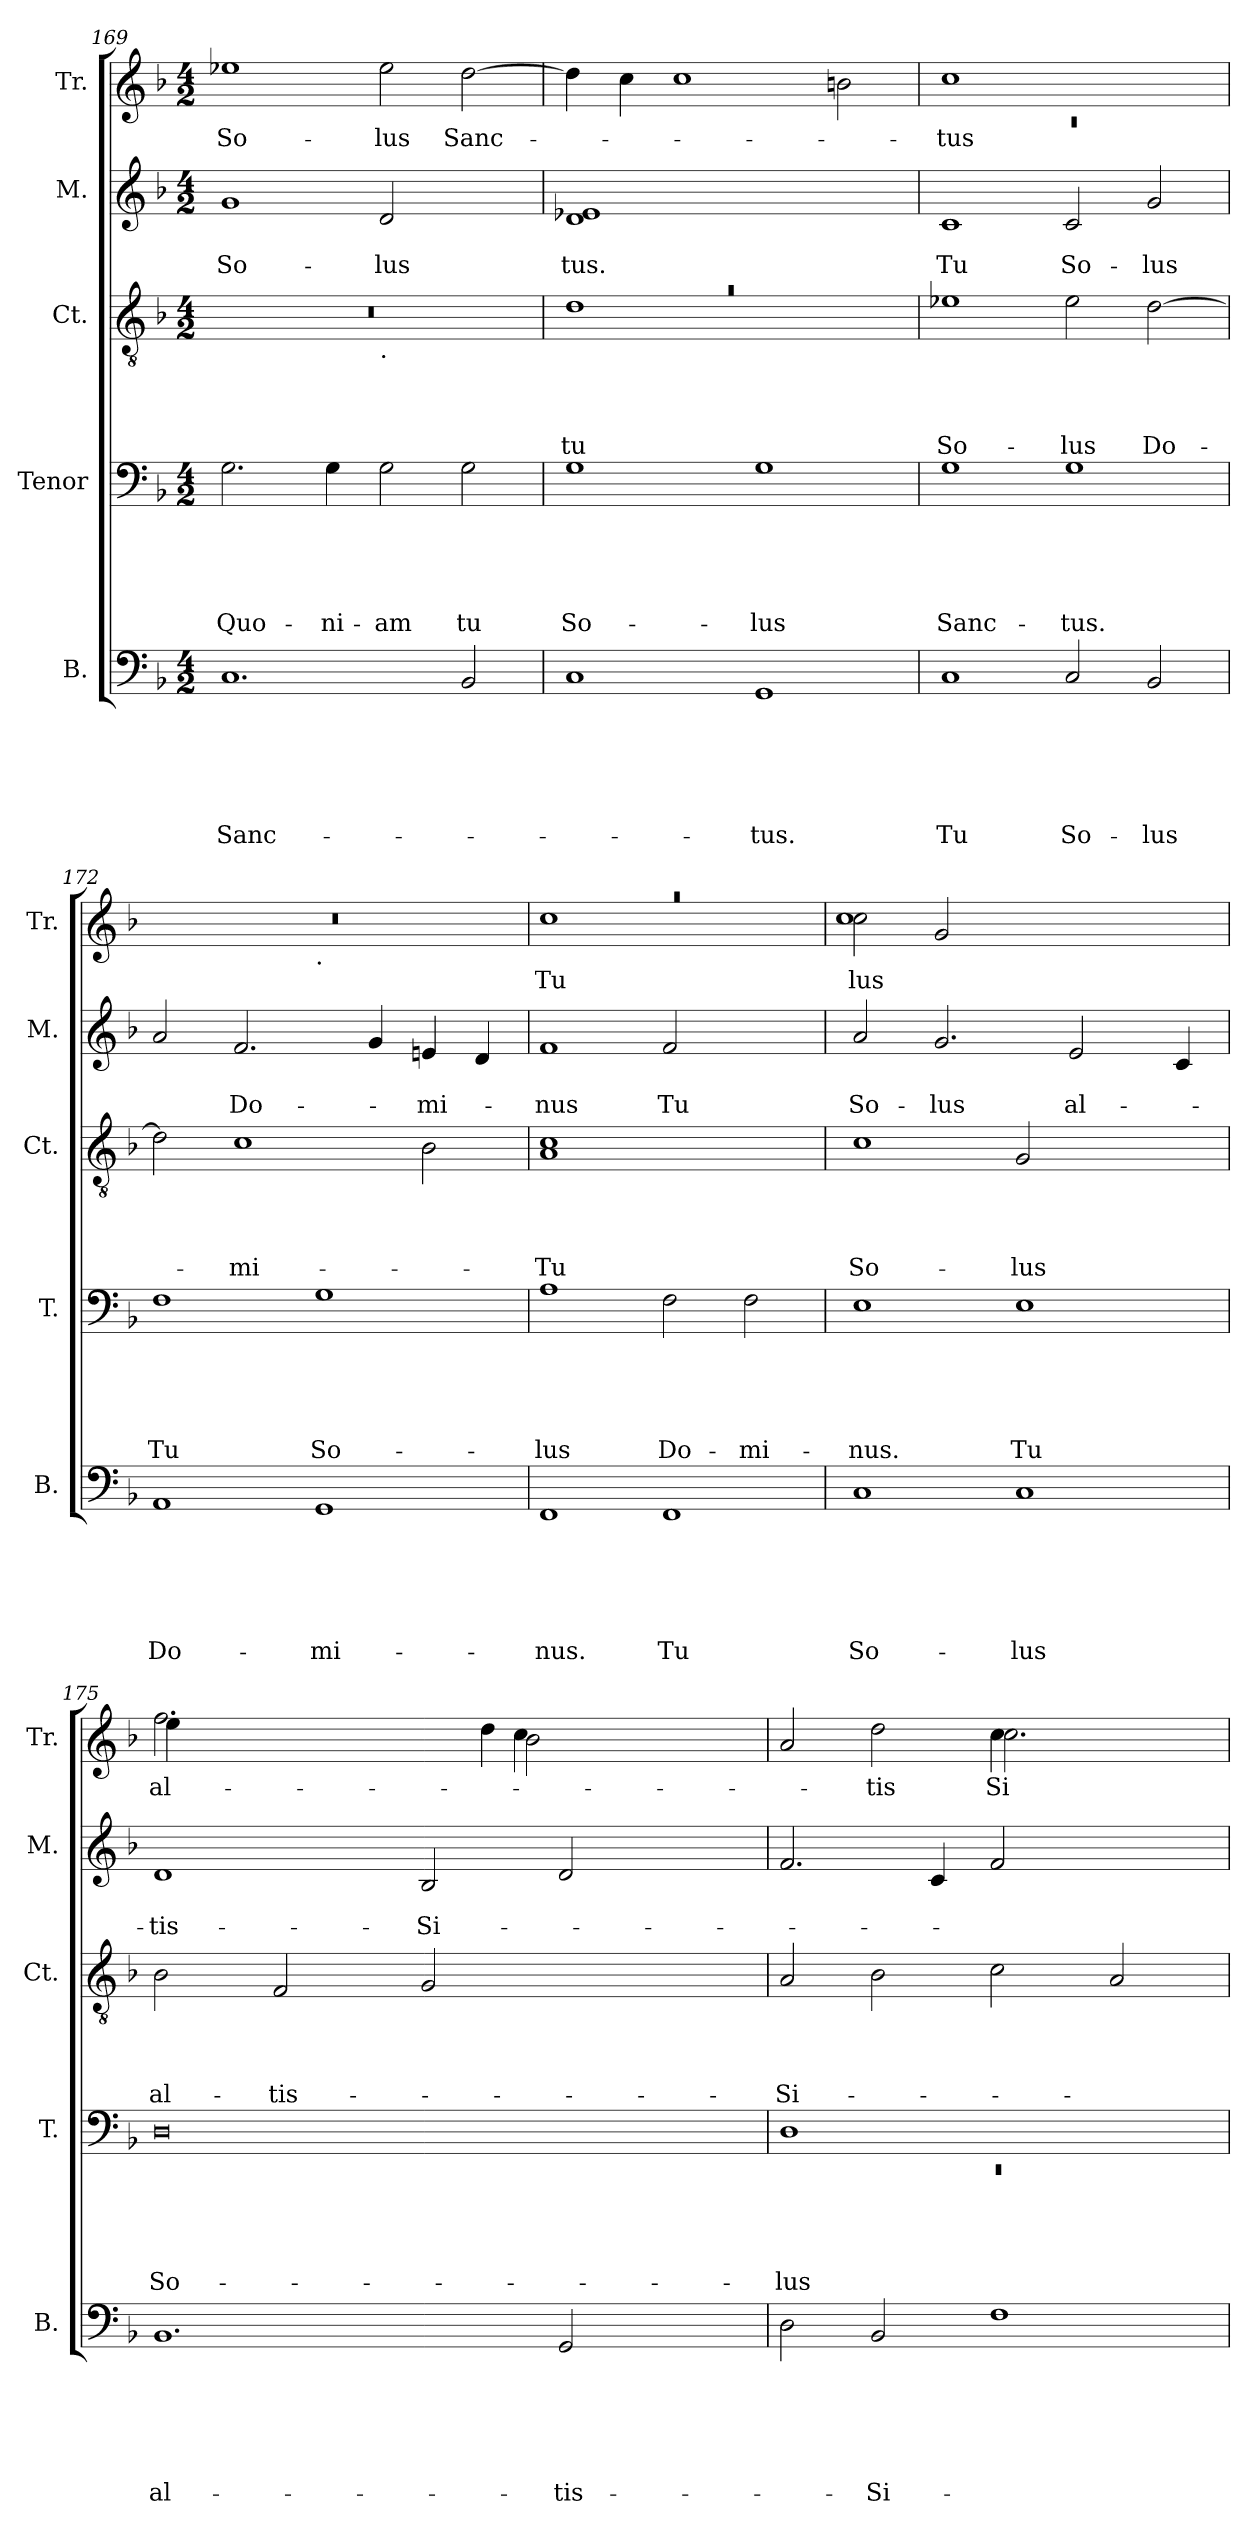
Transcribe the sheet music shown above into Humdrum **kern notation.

**kern	**text	**text	**text	**text	**text	**text	**kern	**text	**text	**text	**text	**text	**kern	**text	**text	**text	**text	**kern	**text	**text	**kern	**text
*part5	*part5	*part5	*part5	*part5	*part5	*part5	*part4	*part4	*part4	*part4	*part4	*part4	*part3	*part3	*part3	*part3	*part3	*part2	*part2	*part2	*part1	*part1
*staff5	*staff5	*staff5	*staff5	*staff5	*staff5	*staff5	*staff4	*staff4	*staff4	*staff4	*staff4	*staff4	*staff3	*staff3	*staff3	*staff3	*staff3	*staff2	*staff2	*staff2	*staff1	*staff1
*I"B.	*	*	*	*	*	*	*I"Tenor	*	*	*	*	*	*I"Ct.	*	*	*	*	*I"M.	*	*	*I"Tr.	*
*I'B.	*	*	*	*	*	*	*I'T.	*	*	*	*	*	*I'Ct.	*	*	*	*	*I'M.	*	*	*I'Tr.	*
!!LO:PB:g=z
*clefF4	*	*	*	*	*	*	*clefF4	*	*	*	*	*	*clefGv2	*	*	*	*	*clefG2	*	*	*clefG2	*
*k[b-]	*	*	*	*	*	*	*k[b-]	*	*	*	*	*	*k[b-]	*	*	*	*	*k[b-]	*	*	*k[b-]	*
*F:	*	*	*	*	*	*	*F:	*	*	*	*	*	*F:	*	*	*	*	*F:	*	*	*F:	*
*M4/2	*	*	*	*	*	*	*M4/2	*	*	*	*	*	*M4/2	*	*	*	*	*M4/2	*	*	*M4/2	*
=169	=169	=169	=169	=169	=169	=169	=169	=169	=169	=169	=169	=169	=169	=169	=169	=169	=169	=169	=169	=169	=169	=169
!	!	!	!	!	!	!LO:LY:b	!	!	!	!	!	!LO:LY:b	!	!	!	!	!	!	!	!LO:LY:b	!	!LO:LY:b
*	*	*	*	*	*	*	*	*	*	*	*	*	*^	*	*	*	*	*	*	*	*	*
1.C	.	.	.	.	.	Sanc-	2.G\	.	.	.	.	Quo-	0r	1ryy	.	.	.	.	1g	.	So-	1ee-X	So-
!	!	!	!	!	!	!	!	!	!	!	!	!LO:LY:b	!	!	!	!	!	!	!	!	!	!	!
.	.	.	.	.	.	.	4G\	.	.	.	.	-ni-	.	.	.	.	.	.	.	.	.	.	.
!	!	!	!	!	!	!	!	!	!	!	!	!	!	!LO:TX:b:t=.	!	!	!	!	!	!	!	!	!
!	!	!	!	!	!	!	!	!	!	!	!	!LO:LY:b:rj	!	!	!	!	!	!	!	!	!LO:LY:b	!	!LO:LY:b
.	.	.	.	.	.	.	2G\	.	.	.	.	-am	.	1ryy	.	.	.	.	2d/	.	-lus	2ee-\	-lus
!	!	!	!	!	!	!	!	!	!	!	!	!LO:LY:b	!	!	!	!	!	!	!	!	!	!	!LO:LY:b
2BB-/	.	.	.	.	.	.	2G\	.	.	.	.	tu	.	.	.	.	.	.	2ryy	.	.	[>2dd\	Sanc-
=170	=170	=170	=170	=170	=170	=170	=170	=170	=170	=170	=170	=170	=170	=170	=170	=170	=170	=170	=170	=170	=170	=170	=170
!	!	!	!	!	!	!	!	!	!	!	!	!LO:LY:b	!LO:N:vis=1	!	!	!	!	!LO:LY:b	!	!	!LO:LY:b	!	!
1C	.	.	.	.	.	.	1G	.	.	.	.	So-	0ra	1d	.	.	.	tu	1d 1e-X	.	-tus.	4dd\]	.
.	.	.	.	.	.	.	.	.	.	.	.	.	.	.	.	.	.	.	.	.	.	4cc\	.
.	.	.	.	.	.	.	.	.	.	.	.	.	.	.	.	.	.	.	.	.	.	1cc	.
!	!	!	!	!	!	!LO:LY:b	!	!	!	!	!	!LO:LY:b	!	!	!	!	!	!	!	!	!	!	!
1GG	.	.	.	.	.	-tus.	1G	.	.	.	.	-lus	.	1ryy	.	.	.	.	1ryy	.	.	.	.
.	.	.	.	.	.	.	.	.	.	.	.	.	.	.	.	.	.	.	.	.	.	2b\	.
*	*	*	*	*	*	*	*	*	*	*	*	*	*v	*v	*	*	*	*	*	*	*	*	*
=171	=171	=171	=171	=171	=171	=171	=171	=171	=171	=171	=171	=171	=171	=171	=171	=171	=171	=171	=171	=171	=171	=171
*	*	*	*	*	*	*	*	*	*	*	*	*	*	*	*	*	*	*	*	*	*^	*
!	!	!	!	!	!	!LO:LY:b	!	!	!	!	!	!LO:LY:b	!	!	!	!	!LO:LY:b	!	!	!LO:LY:b	!	!LO:N:vis=1	!LO:LY:b
1C	.	.	.	.	.	Tu	1G	.	.	.	.	Sanc-	1e-X	.	.	.	So-	1c	.	Tu	1cc	0rc	-tus
!	!	!	!	!	!	!LO:LY:b	!	!	!	!	!	!LO:LY:b	!	!	!	!	!LO:LY:b	!	!	!LO:LY:b	!	!	!
2C/	.	.	.	.	.	So-	1G	.	.	.	.	-tus.	2e-\	.	.	.	-lus	2c/	.	So-	1ryy	.	.
!	!	!	!	!	!	!LO:LY:b	!	!	!	!	!	!	!	!	!	!	!LO:LY:b	!	!	!LO:LY:b	!	!	!
2BB-/	.	.	.	.	.	-lus	.	.	.	.	.	.	[>2d\	.	.	.	Do-	2g/	.	-lus	.	.	.
=172	=172	=172	=172	=172	=172	=172	=172	=172	=172	=172	=172	=172	=172	=172	=172	=172	=172	=172	=172	=172	=172	=172	=172
!	!	!	!	!	!	!LO:LY:b	!	!	!	!	!	!LO:LY:b	!	!	!	!	!	!	!	!	!	!	!
1AA	.	.	.	.	.	Do-	1F	.	.	.	.	Tu	2d\]	.	.	.	.	2a/	.	.	0r	1ryy	.
!	!	!	!	!	!	!	!	!	!	!	!	!	!	!	!	!	!LO:LY:b	!	!	!LO:LY:b	!	!	!
.	.	.	.	.	.	.	.	.	.	.	.	.	1c	.	.	.	-mi-	2.f/	.	Do-	.	.	.
!	!	!	!	!	!	!	!	!	!	!	!	!	!	!	!	!	!	!	!	!	!	!LO:TX:b:t=.	!
!	!	!	!	!	!	!LO:LY:b	!	!	!	!	!	!LO:LY:b	!	!	!	!	!	!	!	!	!	!	!
1GG	.	.	.	.	.	-mi-	1G	.	.	.	.	So-	.	.	.	.	.	.	.	.	.	1ryy	.
.	.	.	.	.	.	.	.	.	.	.	.	.	.	.	.	.	.	4g/	.	.	.	.	.
!	!	!	!	!	!	!	!	!	!	!	!	!	!	!	!	!	!	!	!	!LO:LY:b	!	!	!
.	.	.	.	.	.	.	.	.	.	.	.	.	2B-\	.	.	.	.	4en/	.	-mi-	.	.	.
.	.	.	.	.	.	.	.	.	.	.	.	.	.	.	.	.	.	4d/	.	.	.	.	.
=173	=173	=173	=173	=173	=173	=173	=173	=173	=173	=173	=173	=173	=173	=173	=173	=173	=173	=173	=173	=173	=173	=173	=173
!	!	!	!	!	!	!LO:LY:b	!	!	!	!	!	!LO:LY:b	!	!	!	!	!LO:LY:b	!	!	!LO:LY:b	!LO:N:vis=1	!	!LO:LY:b
1FF	.	.	.	.	.	-nus.	1A	.	.	.	.	-lus	1A 1c	.	.	.	Tu	1f	.	-nus	0raa	1cc	Tu
!	!	!	!	!	!	!LO:LY:b	!	!	!	!	!	!LO:LY:b	!	!	!	!	!	!	!	!LO:LY:b	!	!	!
1FF	.	.	.	.	.	Tu	2F\	.	.	.	.	Do-	1ryy	.	.	.	.	2f/	.	Tu	.	1ryy	.
!	!	!	!	!	!	!	!	!	!	!	!	!LO:LY:b	!	!	!	!	!	!	!	!	!	!	!
.	.	.	.	.	.	.	2F\	.	.	.	.	-mi-	.	.	.	.	.	2ryy	.	.	.	.	.
=174	=174	=174	=174	=174	=174	=174	=174	=174	=174	=174	=174	=174	=174	=174	=174	=174	=174	=174	=174	=174	=174	=174	=174
!	!	!	!	!	!	!LO:LY:b	!	!	!	!	!	!LO:LY:b	!	!	!	!	!LO:LY:b	!	!	!LO:LY:b	!	!	!LO:LY:b
!	!	!	!	!	!	!	!	!	!	!	!	!	!	!	!	!	!	!	!	!	!	!	!LO:LY:b
1C	.	.	.	.	.	So-	1E	.	.	.	.	-nus.	1c	.	.	.	So-	2a/	.	So-	2cc\	1cc	-lus
!	!	!	!	!	!	!	!	!	!	!	!	!	!	!	!	!	!	!	!	!LO:LY:b	!	!	!
.	.	.	.	.	.	.	.	.	.	.	.	.	.	.	.	.	.	2.g/	.	-lus	2g/	.	.
!	!	!	!	!	!	!LO:LY:b	!	!	!	!	!	!LO:LY:b	!	!	!	!	!LO:LY:b	!	!	!	!	!	!
1C	.	.	.	.	.	-lus	1E	.	.	.	.	Tu	2G/	.	.	.	-lus	.	.	.	1ryy	1ryy	.
!	!	!	!	!	!	!	!	!	!	!	!	!	!	!	!	!	!	!	!	!LO:LY:b	!	!	!
.	.	.	.	.	.	.	.	.	.	.	.	.	.	.	.	.	.	2e/	.	al-	.	.	.
.	.	.	.	.	.	.	.	.	.	.	.	.	2ryy	.	.	.	.	.	.	.	.	.	.
.	.	.	.	.	.	.	.	.	.	.	.	.	.	.	.	.	.	4c/	.	.	.	.	.
*	*	*	*	*	*	*	*	*	*	*	*	*	*	*	*	*	*	*	*	*	*v	*v	*
!!LO:LB:g=z
=175	=175	=175	=175	=175	=175	=175	=175	=175	=175	=175	=175	=175	=175	=175	=175	=175	=175	=175	=175	=175	=175	=175
!	!	!	!	!	!	!LO:LY:b	!	!	!	!	!	!LO:LY:b	!	!	!	!	!LO:LY:b	!	!	!LO:LY:b	!	!LO:LY:b
*	*	*	*	*	*	*	*	*	*	*	*	*	*	*	*	*	*	*	*	*	*^	*
*	*	*	*	*	*	*	*	*	*	*	*	*	*	*	*	*	*	*	*	*	*	*^	*
*	*	*	*	*	*	*	*	*	*	*	*	*	*	*	*	*	*	*	*	*	*	*	*^	*
1.BB-	.	.	.	.	.	al-	0D	.	.	.	.	So-	2B-\	.	.	.	al-	1d	.	-tis-	2.ff\	4ee\	1ryy	1ryy	al-
.	.	.	.	.	.	.	.	.	.	.	.	.	.	.	.	.	.	.	.	.	.	1ryy	.	.	.
!	!	!	!	!	!	!	!	!	!	!	!	!	!	!	!	!	!LO:LY:b	!	!	!	!	!	!	!	!
.	.	.	.	.	.	.	.	.	.	.	.	.	2F/	.	.	.	-tis-	.	.	.	.	.	.	.	.
.	.	.	.	.	.	.	.	.	.	.	.	.	.	.	.	.	.	.	.	.	8ryy	.	.	.	.
.	.	.	.	.	.	.	.	.	.	.	.	.	.	.	.	.	.	.	.	.	32ryy	.	.	.	.
.	.	.	.	.	.	.	.	.	.	.	.	.	.	.	.	.	.	.	.	.	1ryy	.	.	.	.
!	!	!	!	!	!	!	!	!	!	!	!	!	!	!	!	!	!	!	!	!LO:LY:b	!	!	!	!	!
.	.	.	.	.	.	.	.	.	.	.	.	.	2G/	.	.	.	.	2B-/	.	-Si-	.	.	4ryy	4ryy	.
.	.	.	.	.	.	.	.	.	.	.	.	.	.	.	.	.	.	.	.	.	.	4dd\	16.ryy	16.ryy	.
.	.	.	.	.	.	.	.	.	.	.	.	.	.	.	.	.	.	.	.	.	.	.	4cc\	2b-\	.
!	!	!	!	!	!	!LO:LY:b	!	!	!	!	!	!	!	!	!	!	!	!	!	!	!	!	!	!	!
2GG/	.	.	.	.	.	-tis-	.	.	.	.	.	.	2ryy	.	.	.	.	2d/	.	.	.	8ryy	.	.	.
.	.	.	.	.	.	.	.	.	.	.	.	.	.	.	.	.	.	.	.	.	.	.	8ryy	.	.
.	.	.	.	.	.	.	.	.	.	.	.	.	.	.	.	.	.	.	.	.	.	32ryy	.	.	.
.	.	.	.	.	.	.	.	.	.	.	.	.	.	.	.	.	.	.	.	.	.	4ryy	.	.	.
.	.	.	.	.	.	.	.	.	.	.	.	.	.	.	.	.	.	.	.	.	.	.	32ryy	.	.
.	.	.	.	.	.	.	.	.	.	.	.	.	.	.	.	.	.	.	.	.	.	.	4ryy	.	.
.	.	.	.	.	.	.	.	.	.	.	.	.	.	.	.	.	.	.	.	.	.	.	.	8ryy	.
.	.	.	.	.	.	.	.	.	.	.	.	.	.	.	.	.	.	.	.	.	16.ryy	16.ryy	.	.	.
.	.	.	.	.	.	.	.	.	.	.	.	.	.	.	.	.	.	.	.	.	.	.	.	32ryy	.
=176	=176	=176	=176	=176	=176	=176	=176	=176	=176	=176	=176	=176	=176	=176	=176	=176	=176	=176	=176	=176	=176	=176	=176	=176	=176
*	*	*	*	*	*	*	*^	*	*	*	*	*	*	*	*	*	*	*	*	*	*	*	*	*	*
!	!	!	!	!	!	!	!	!LO:N:vis=1	!	!	!	!	!LO:LY:b	!	!	!	!	!LO:LY:b	!	!	!	!	!	!	!	!
*	*	*	*	*	*	*	*	*	*	*	*	*	*	*	*	*	*	*	*	*	*	*	*	*v	*v	*
2D\	.	.	.	.	.	.	1D	0rEE	.	.	.	.	-lus	2A/	.	.	.	-Si-	2.f/	.	.	2a/	1ryy	1ryy	.
!	!	!	!	!	!	!LO:LY:b	!	!	!	!	!	!	!	!	!	!	!	!	!	!	!	!	!	!	!LO:LY:b
2BB-/	.	.	.	.	.	-Si-	.	.	.	.	.	.	.	2B-\	.	.	.	.	.	.	.	2dd\	.	.	-tis-
.	.	.	.	.	.	.	.	.	.	.	.	.	.	.	.	.	.	.	4c/	.	.	.	.	.	.
!	!	!	!	!	!	!	!	!	!	!	!	!	!	!	!	!	!	!	!	!	!	!	!	!	!LO:LY:b
1F	.	.	.	.	.	.	1ryy	.	.	.	.	.	.	2c\	.	.	.	.	2f/	.	.	4ryy	4cc\	2.cc\	-Si-
.	.	.	.	.	.	.	.	.	.	.	.	.	.	.	.	.	.	.	.	.	.	2.ryy	4ryy	.	.
.	.	.	.	.	.	.	.	.	.	.	.	.	.	2A/	.	.	.	.	2ryy	.	.	.	2ryy	.	.
.	.	.	.	.	.	.	.	.	.	.	.	.	.	.	.	.	.	.	.	.	.	.	.	4ryy	.
*	*	*	*	*	*	*	*v	*v	*	*	*	*	*	*	*	*	*	*	*	*	*	*v	*v	*v	*
=	=	=	=	=	=	=	=	=	=	=	=	=	=	=	=	=	=	=	=	=	=	=
*-	*-	*-	*-	*-	*-	*-	*-	*-	*-	*-	*-	*-	*-	*-	*-	*-	*-	*-	*-	*-	*-	*-
